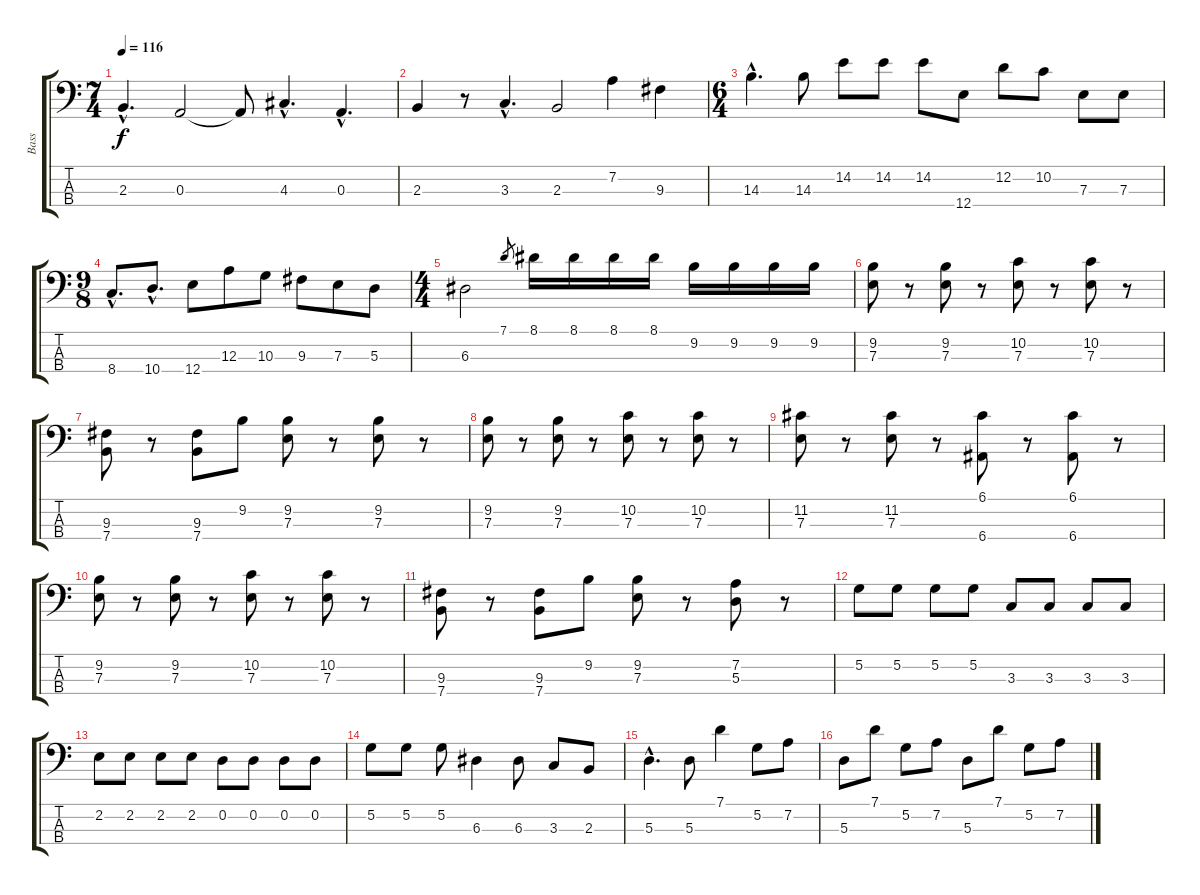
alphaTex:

\track ("Bass" "Bass") {instrument electricbassfinger}
\staff {score tabs}
\tuning (G2 D2 A1 E1) {hide}
\ts (7 4)
\tempo 116
\clef f4
\ks c
2.3{hac}.4{d dy f} 0.3.2 0.3{t}.8 4.3{hac}.4{d} 0.3{hac}.4{d} |
2.3.4 r.8 3.3{hac}.4{d} 2.3.2 7.2.4 9.3.4 |
\ts (6 4)
14.3{hac}.4{d} 14.3.8 14.2.8 14.2.8 14.2.8 12.4.8 12.2.8 10.2.8 7.3.8 7.3.8 |
\ts (9 8)
8.4{hac}.8{d} 10.4{hac}.8{d} 12.4.8 12.3.8 10.3.8 9.3.8 7.3.8 5.3.8 |
\ts (4 4)
6.3.2 7.1.8{gr} 8.1.16 8.1.16 8.1.16 8.1.16 9.2.16 9.2.16 9.2.16 9.2.16 |
(9.2 7.3).8 r.8 (9.2 7.3).8 r.8 (10.2 7.3).8 r.8 (10.2 7.3).8 r.8 |
(9.3 7.4).8 r.8 (9.3 7.4).8 9.2.8 (9.2 7.3).8 r.8 (9.2 7.3).8 r.8 |
(9.2 7.3).8 r.8 (9.2 7.3).8 r.8 (10.2 7.3).8 r.8 (10.2 7.3).8 r.8 |
(11.2 7.3).8 r.8 (11.2 7.3).8 r.8 (6.1 6.4).8 r.8 (6.1 6.4).8 r.8 |
(9.2 7.3).8 r.8 (9.2 7.3).8 r.8 (10.2 7.3).8 r.8 (10.2 7.3).8 r.8 |
(9.3 7.4).8 r.8 (9.3 7.4).8 9.2.8 (9.2 7.3).8 r.8 (7.2 5.3).8 r.8 |
5.2.8 5.2.8 5.2.8 5.2.8 3.3.8 3.3.8 3.3.8 3.3.8 |
2.2.8 2.2.8 2.2.8 2.2.8 0.2.8 0.2.8 0.2.8 0.2.8 |
5.2.8 5.2.8 5.2.8 6.3.4 6.3.8 3.3.8 2.3.8 |
5.3{hac}.4{d} 5.3.8 7.1.4 5.2.8 7.2.8 |
5.3.8 7.1.8 5.2.8 7.2.8 5.3.8 7.1.8 5.2.8 7.2.8
